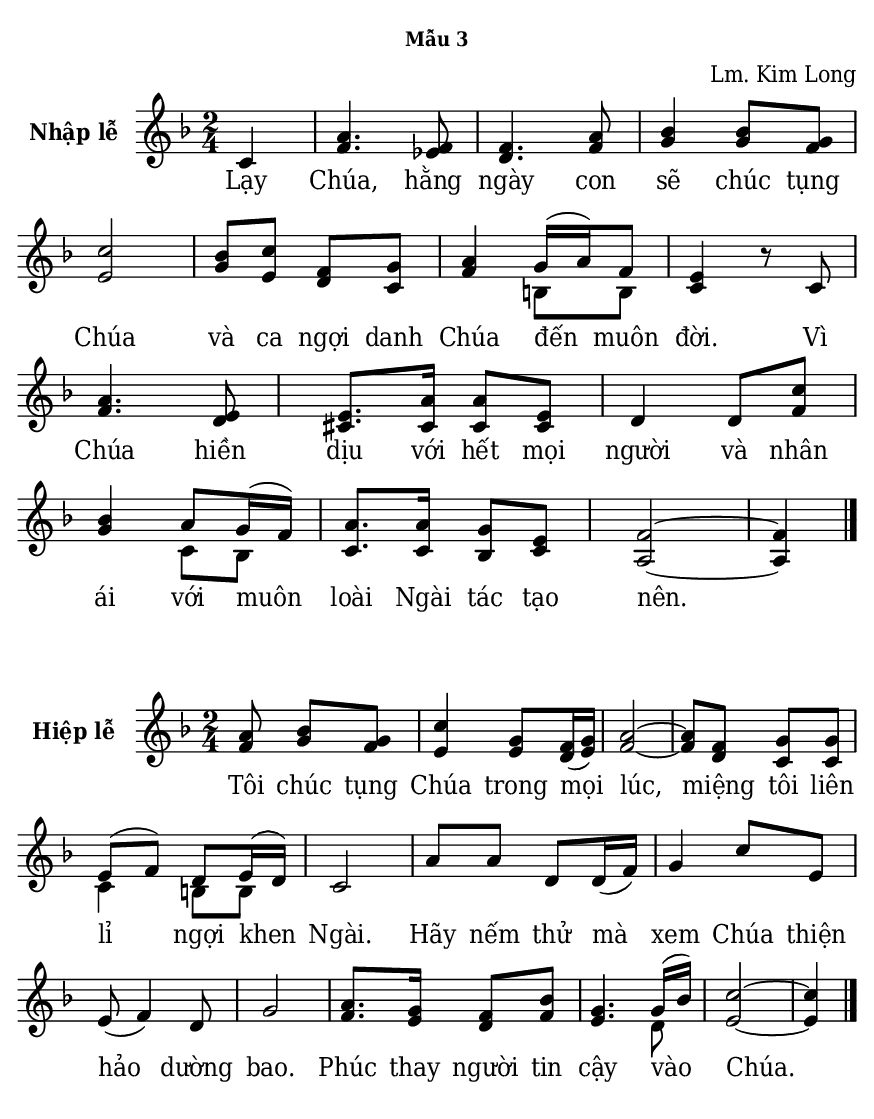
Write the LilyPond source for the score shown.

% Cài đặt chung
\version "2.22.1"
\include "english.ly"

\header {
  subsubtitle = "Mẫu 3"
  composer = "Lm. Kim Long"
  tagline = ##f
}

% Nhạc
nhacMauMot = \relative c' {
  \key f \major
  \time 2/4
  \partial 4 c4 |
  <<
    {
      a'4. f8 |
      f4. a8 |
      bf4 bf8 g |
      c2 |
      bf8 c f, g |
      a4
    }
    {
      f4. ef8 |
      d4. f8 |
      g4 g8 f |
      e2 |
      g8 e d c |
      f4
    }
  >>
  <<
    {
      \voiceOne
      g16 (a) f8
    }
    \new Voice = "splitpart" {
      \voiceTwo
      b,!8 b
    }
  >>
  \oneVoice
  <e c>4 r8 c |
  <<
    {
      a'4. e8 |
      e8. a16 a8 e |
    }
    {
      f4. d8 |
      cs8. cs16 cs8 cs
    }
  >>
  d4 d8
  <<
    {
      f8 |
      g4
    }
    {
      c8 |
      bf4
    }
  >>
  <<
    {
      \voiceOne
      a8 g16 (f)
    }
    \new Voice = "splitpart" {
      \voiceTwo
      c8 bf
    }
  >>
  \oneVoice
  <<
    {
      c8. c16 g'8 e |
      f2 ~ |
      f4 \bar "|."
    }
    {
      a8. a16 bf,8 c |
      a2 ~ |
      a4
    }
  >>
}

nhacMauHai = \relative c'' {
  \key f \major
  \time 2/4
  \partial 4.
  <<
    {
      a8 bf g |
      c4 g8 f16 (g) |
      a2 ~ |
      a8 f g g
    }
    {
      f8 g f |
      e4 e8 d16 (e) |
      f2 ~ |
      f8 d c c
    }
  >>
  <<
    {
      \voiceOne
      e8 (f) d8 e16 (d)
    }
    \new Voice = "splitpart" {
      \voiceTwo
      c4 b!8 b
    }
  >>
  \oneVoice
  c2 |
  a'8 a d, d16 (f) |
  g4 c8 e, |
  e (f4) d8 |
  g2 |
  <<
    {
      a8. g16 f8 bf |
      g4.
    }
    {
      f8. e16 d8 f |
      e4.
    }
  >>
  <<
    {
      \voiceOne
      g16 (bf)
    }
    \new Voice = "splitpart" {
      \voiceTwo
      d,8
    }
  >>
  \oneVoice
  <c' e,>2 ~ |
  <c e,>4 \bar "|."
}

% Lời
loiMauMot = \lyricmode {
  Lạy Chúa, hằng ngày con sẽ chúc tụng Chúa
  và ca ngợi danh Chúa đến muôn đời.
  Vì Chúa hiền dịu với hết mọi người
  và nhân ái với muôn loài Ngài tác tạo nên.
}

loiMauHai = \lyricmode {
  Tôi chúc tụng Chúa trong mọi lúc,
  miệng tôi liên lỉ ngợi khen Ngài.
  Hãy nếm thử mà xem Chúa thiện hảo dường bao.
  Phúc thay người tin cậy vào Chúa.
}

% Dàn trang
\paper {
  #(set-paper-size "a5")
  top-margin = 3\mm
  bottom-margin = 3\mm
  left-margin = 3\mm
  right-margin = 3\mm
  indent = #0
  #(define fonts
	 (make-pango-font-tree "Deja Vu Serif Condensed"
	 		       "Deja Vu Serif Condensed"
			       "Deja Vu Serif Condensed"
			       (/ 20 20)))
  print-page-number = ##f
}

\score {
  <<
    \new Staff \with {
      instrumentName = \markup { \bold "Nhập lễ" }} <<
        \clef treble
        \new Voice = beSop {
          \nhacMauMot
        }
      \new Lyrics \lyricsto beSop \loiMauMot
    >>
  >>
  \layout {
    indent = 20
    \override Lyrics.LyricSpace.minimum-distance = #1.5
    \override Score.BarNumber.break-visibility = ##(#f #f #f)
    \override Score.SpacingSpanner.uniform-stretching = ##t
    ragged-last = ##f
  }
}

\markup {
  \vspace #2
}

\score {
  <<
    \new Staff \with {
      instrumentName = \markup { \bold "Hiệp lễ" }} <<
        \clef treble
        \new Voice = beSop {
          \nhacMauHai
        }
      \new Lyrics \lyricsto beSop \loiMauHai
    >>
  >>
  \layout {
    indent = 20
    \override Lyrics.LyricSpace.minimum-distance = #1.2
    \override Score.BarNumber.break-visibility = ##(#f #f #f)
    \override Score.SpacingSpanner.uniform-stretching = ##t
    ragged-last = ##f
  }
}
